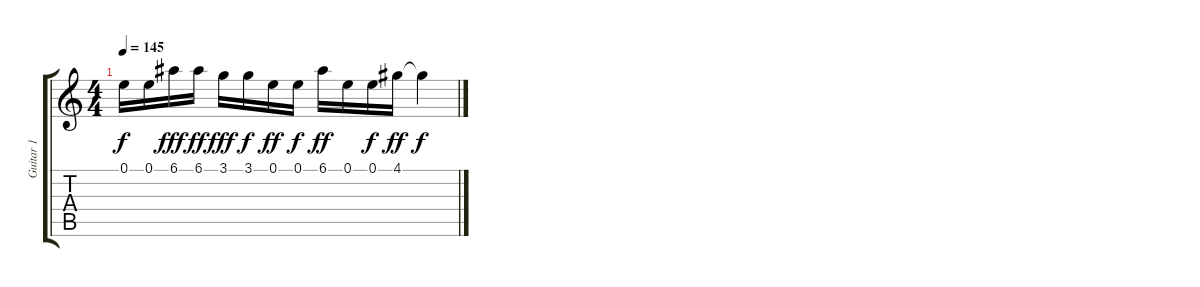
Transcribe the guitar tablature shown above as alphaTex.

\track ("Guitar 1" "Guitar 1") {instrument acousticguitarsteel}
\staff {score tabs}
\tuning (E4 B3 G3 D3 A2 E2) {hide}
\ts (4 4)
\tempo 145
\clef g2
\ks c
0.1.16{dy f} 0.1.16 6.1.16{dy fff} 6.1.16{dy ff} 3.1.16{dy fff} 3.1.16{dy f} 0.1.16{dy ff} 0.1.16{dy f} 6.1.16{dy ff} 0.1.16 0.1.16{dy f} 4.1.16{dy ff} 4.1{t}.4{dy f}
